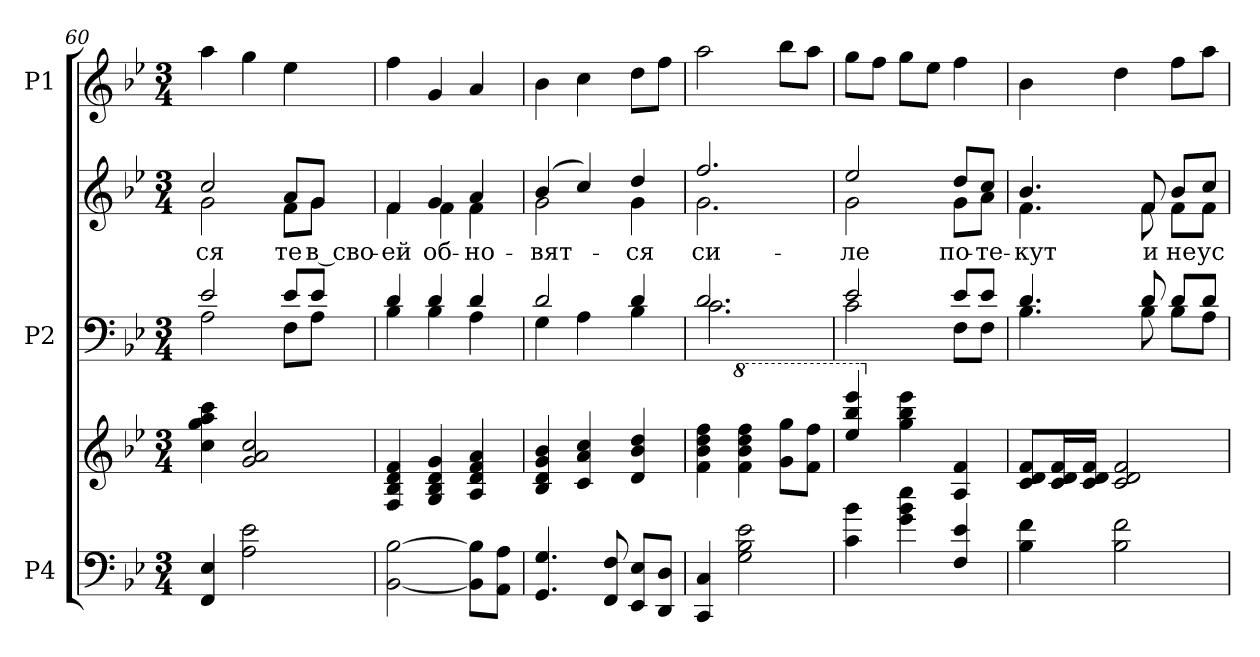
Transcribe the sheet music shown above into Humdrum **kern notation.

**kern	**kern	**kern	**kern	**text	**kern
*part3	*part3	*part2	*part2	*part2	*part1
*staff5	*staff4	*staff3	*staff2	*staff2	*staff1
*I"P4	*	*I"P2	*	*	*I"P1
*clefF4	*clefG2	*clefF4	*clefG2	*	*clefG2
*k[b-e-]	*k[b-e-]	*k[b-e-]	*k[b-e-]	*	*k[b-e-]
*B-:	*B-:	*B-:	*B-:	*	*B-:
*M3/4	*M3/4	*M3/4	*M3/4	*	*M3/4
=60	=60	=60	=60	=60	=60
*	*	*^	*	*	*
!	!	!	!	!	!LO:LY:b:color=#000000	!
*	*	*	*	*^	*	*
4FFi/ 4E-i	4cci\ 4ggi 4aai 4ccci	2e-i/	2Ai\	2cci/	2gi\	-ся	4aai\
2Ai\ 2e-i	2gi/ 2ai 2cci	.	.	.	.	.	4ggi\
!	!	!	!	!	!	!LO:LY:b:color=#000000	!
.	.	8e-i/L	8Fi\L	8ai/L	8fi\L	те	4ee-i\
!	!	!	!	!	!	!LO:LY:b:color=#000000	!
.	.	8e-i/J	8Ai\J	8gi/J	8gi\J	в сво-	.
!!LO:LB:g=z
=61	=61	=61	=61	=61	=61	=61	=61
*8ba	*	*	*	*	*	*	*
!	!	!	!	!	!	!LO:LY:b:color=#000000	!
[<2BBB-i\ [>2BB-i	4Fi/ 4B-i 4di 4fi	4di/	4B-i\	4fi/	4fi\	-ей	4ffi\
!	!	!	!	!	!	!LO:LY:b:color=#000000	!
.	4Gi/ 4B-i 4di 4gi	4di/	4B-i\	4gi/	4fi\	об-	4gi/
!	!	!	!	!	!	!LO:LY:b:color=#000000	!
8BBB-i\] 8BB-i]L	4Ai/ 4di 4fi 4ai	4di/	4Ai\	4ai/	4fi\	-но-	4ai/
8AAAi\ 8AAiJ	.	.	.	.	.	.	.
=62	=62	=62	=62	=62	=62	=62	=62
!	!	!	!	!	!	!LO:LY:b:color=#000000	!
4.GGGi/ 4.GGi	4B-i/ 4di 4gi 4b-i	2di/	4Gi\	(4b-i/	2gi\	-вят-	4b-i\
.	4ci/ 4ai 4cci	.	4Ai\	4cci/)	.	.	4cci\
8FFFi/ 8FFi	.	.	.	.	.	.	.
!	!	!	!	!	!	!LO:LY:b:color=#000000	!
8EEE-i/ 8EE-iL	4di/ 4b-i 4ddi	4di/	4B-i\	4ddi/	4gi\	-ся	8ddi\L
8DDDi/ 8DDiJ	.	.	.	.	.	.	8ffi\J
=63	=63	=63	=63	=63	=63	=63	=63
!	!	!	!	!	!	!LO:LY:b:color=#000000	!
4CCCi/ 4CCi	4fi\ 4b-i 4ddi 4ffi	2.di/	2.ci\	2.ffi/	2.gi\	си-	2aai\
*	*8va	*	*	*	*	*	*
2GGi\ 2BB-i 2E-i	4ffi\ 4bb-i 4dddi 4fffi	.	.	.	.	.	.
.	8ggi\ 8gggiL	.	.	.	.	.	8bb-i\L
.	8ffi\ 8fffiJ	.	.	.	.	.	8aai\J
=64	=64	=64	=64	=64	=64	=64	=64
*	*X8ba	*	*	*	*	*	*
!	!	!	!	!	!	!LO:LY:b:color=#000000	!
4Ci\ 4B-i	4ee-i/ 4bb-i 4eee-i	2e-i/	2ci\	2ee-i/	2gi\	-ле	8ggi\L
.	.	.	.	.	.	.	8ffi\J
*	*X8va	*	*	*	*	*	*
4Gi\ 4B-i 4e-i	4ggi\ 4bb-i 4eee-i	.	.	.	.	.	8ggi\L
.	.	.	.	.	.	.	8ee-i\J
!	!	!	!	!	!	!LO:LY:b:color=#000000	!
4FFi/ 4E-i	4Ai/ 4fi	8e-i/L	8Fi\L	8ddi/L	8gi\L	по-	4ffi\
!	!	!	!	!	!	!LO:LY:b:color=#000000	!
.	.	8e-i/J	8Fi\J	8cci/J	8ai\J	-те-	.
!!LO:LB:g=z
=65	=65	=65	=65	=65	=65	=65	=65
!	!	!	!	!	!	!LO:LY:b:color=#000000	!
4BB-i\ 4Fi	8ci/ 8di 8fiL	4.di/	4.B-i\	4.b-i/	4.fi\	-кут	4b-i\
.	16ci/ 16di 16fiL	.	.	.	.	.	.
.	16ci/ 16di 16fiJJ	.	.	.	.	.	.
2BB-i\ 2Fi	2ci/ 2di 2fi	.	.	.	.	.	4ddi\
!	!	!	!	!	!	!LO:LY:b:color=#000000	!
.	.	8di/	8B-i\	8fi/	8fi\	и	.
!	!	!	!	!	!	!LO:LY:b:color=#000000	!
.	.	8di/L	8B-i\L	8b-i/L	8fi\L	не	8ffi\L
!	!	!	!	!	!	!LO:LY:b:color=#000000	!
.	.	8di/J	8Ai\J	8cci/J	8fi\J	ус-	8aai\J
*	*	*v	*v	*	*	*	*
*	*	*	*v	*v	*	*
=	=	=	=	=	=
*-	*-	*-	*-	*-	*-
